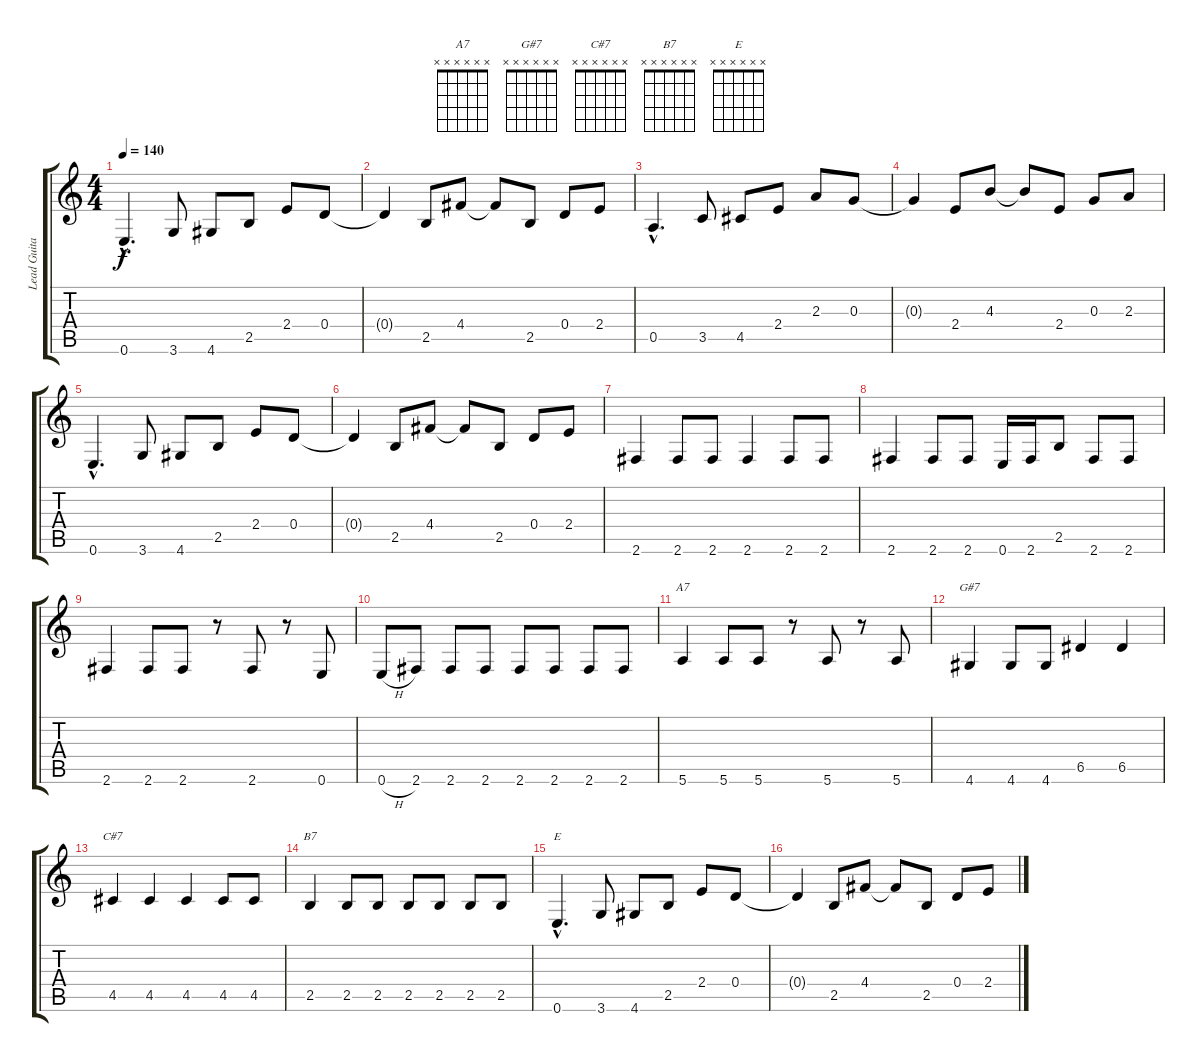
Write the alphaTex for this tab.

\track ("Lead Guitar" "Lead Guita") {instrument overdrivenguitar}
\staff {score tabs}
\tuning (E4 B3 G3 D3 A2 E2) {hide}
\chord ("A7" x x x x x x)
\chord ("G#7" x x x x x x)
\chord ("C#7" x x x x x x)
\chord ("B7" x x x x x x)
\chord ("E" x x x x x x)
\ts (4 4)
\tempo 140
\clef g2
\ks c
0.6{hac}.4{d dy f} 3.6.8 4.6.8 2.5.8 2.4.8 0.4.8 |
0.4{t}.4 2.5.8 4.4.8 4.4{t}.8 2.5.8 0.4.8 2.4.8 |
0.5{hac}.4{d} 3.5.8 4.5.8 2.4.8 2.3.8 0.3.8 |
0.3{t}.4 2.4.8 4.3.8 4.3{t}.8 2.4.8 0.3.8 2.3.8 |
0.6{hac}.4{d} 3.6.8 4.6.8 2.5.8 2.4.8 0.4.8 |
0.4{t}.4 2.5.8 4.4.8 4.4{t}.8 2.5.8 0.4.8 2.4.8 |
2.6.4 2.6.8 2.6.8 2.6.4 2.6.8 2.6.8 |
2.6.4 2.6.8 2.6.8 0.6.16 2.6.16 2.5.8 2.6.8 2.6.8 |
2.6.4 2.6.8 2.6.8 r.8 2.6.8 r.8 0.6.8 |
0.6{h}.8 2.6.8 2.6.8 2.6.8 2.6.8 2.6.8 2.6.8 2.6.8 |
5.6.4{ch "A7"} 5.6.8 5.6.8 r.8 5.6.8 r.8 5.6.8 |
4.6.4{ch "G#7"} 4.6.8 4.6.8 6.5.4 6.5.4 |
4.5.4{ch "C#7"} 4.5.4 4.5.4 4.5.8 4.5.8 |
2.5.4{ch "B7"} 2.5.8 2.5.8 2.5.8 2.5.8 2.5.8 2.5.8 |
0.6{hac}.4{d ch "E"} 3.6.8 4.6.8 2.5.8 2.4.8 0.4.8 |
0.4{t}.4 2.5.8 4.4.8 4.4{t}.8 2.5.8 0.4.8 2.4.8
